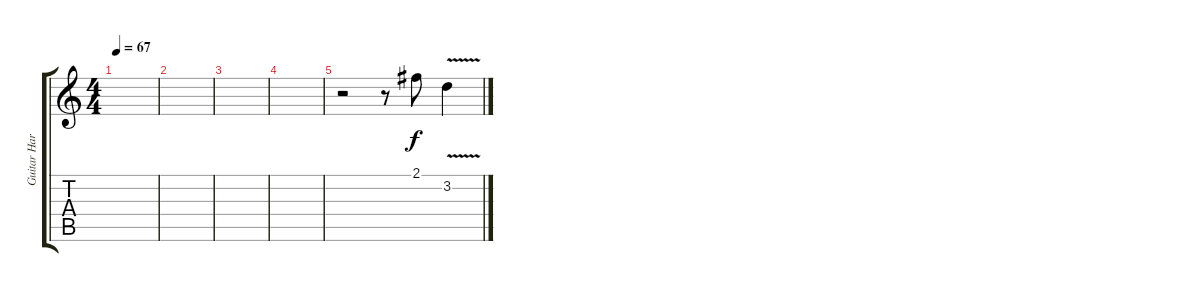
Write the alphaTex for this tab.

\track ("Guitar Harmonics" "Guitar Har") {instrument guitarharmonics}
\staff {score tabs}
\tuning (E4 B3 G3 D3 A2 E2) {hide}
\ts (4 4)
\tempo 67
\clef g2
\ks c
|
|
|
|
r.2 r.8 2.1.8 3.2{v}.4
